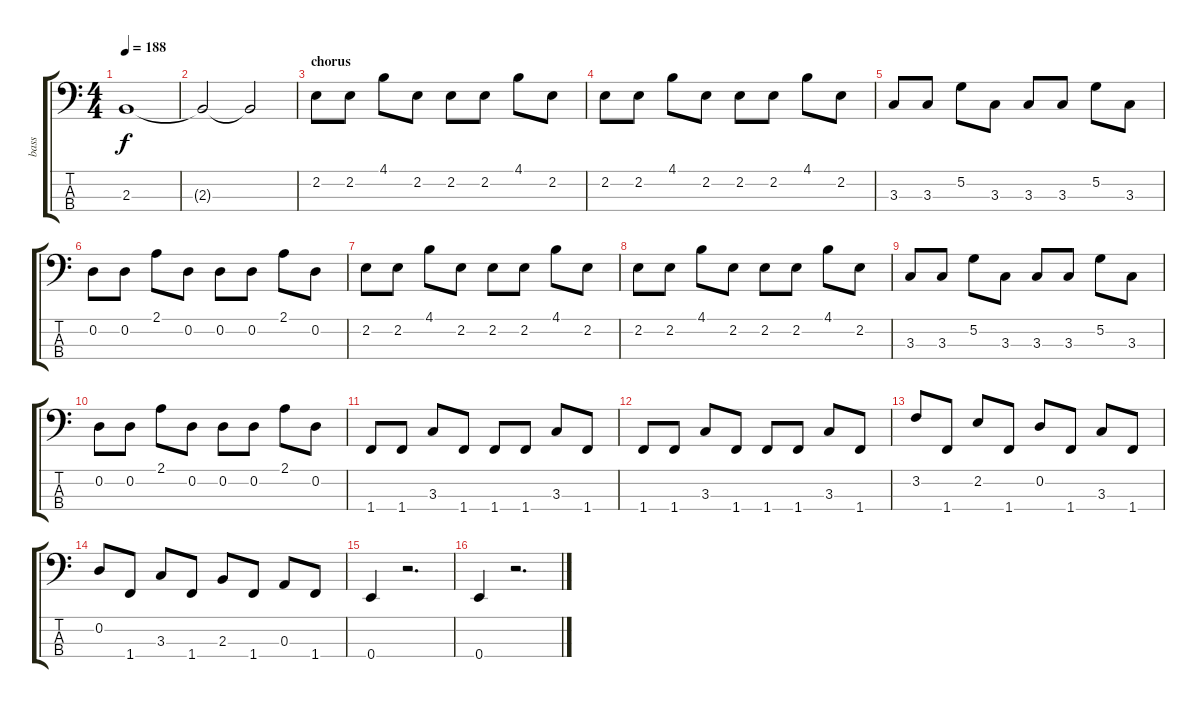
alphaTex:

\track ("bass" "bass") {instrument electricbasspick}
\staff {score tabs}
\tuning (G2 D2 A1 E1) {hide}
\ts (4 4)
\tempo 188
\clef f4
\ks c
2.3.1{dy f} |
2.3{t}.2 2.3{t}.2 |
\section ("" "chorus")
2.2.8 2.2.8 4.1.8 2.2.8 2.2.8 2.2.8 4.1.8 2.2.8 |
2.2.8 2.2.8 4.1.8 2.2.8 2.2.8 2.2.8 4.1.8 2.2.8 |
3.3.8 3.3.8 5.2.8 3.3.8 3.3.8 3.3.8 5.2.8 3.3.8 |
0.2.8 0.2.8 2.1.8 0.2.8 0.2.8 0.2.8 2.1.8 0.2.8 |
2.2.8 2.2.8 4.1.8 2.2.8 2.2.8 2.2.8 4.1.8 2.2.8 |
2.2.8 2.2.8 4.1.8 2.2.8 2.2.8 2.2.8 4.1.8 2.2.8 |
3.3.8 3.3.8 5.2.8 3.3.8 3.3.8 3.3.8 5.2.8 3.3.8 |
0.2.8 0.2.8 2.1.8 0.2.8 0.2.8 0.2.8 2.1.8 0.2.8 |
1.4.8 1.4.8 3.3.8 1.4.8 1.4.8 1.4.8 3.3.8 1.4.8 |
1.4.8 1.4.8 3.3.8 1.4.8 1.4.8 1.4.8 3.3.8 1.4.8 |
3.2.8 1.4.8 2.2.8 1.4.8 0.2.8 1.4.8 3.3.8 1.4.8 |
0.2.8 1.4.8 3.3.8 1.4.8 2.3.8 1.4.8 0.3.8 1.4.8 |
0.4.4 r.2{d} |
0.4.4 r.2{d}
